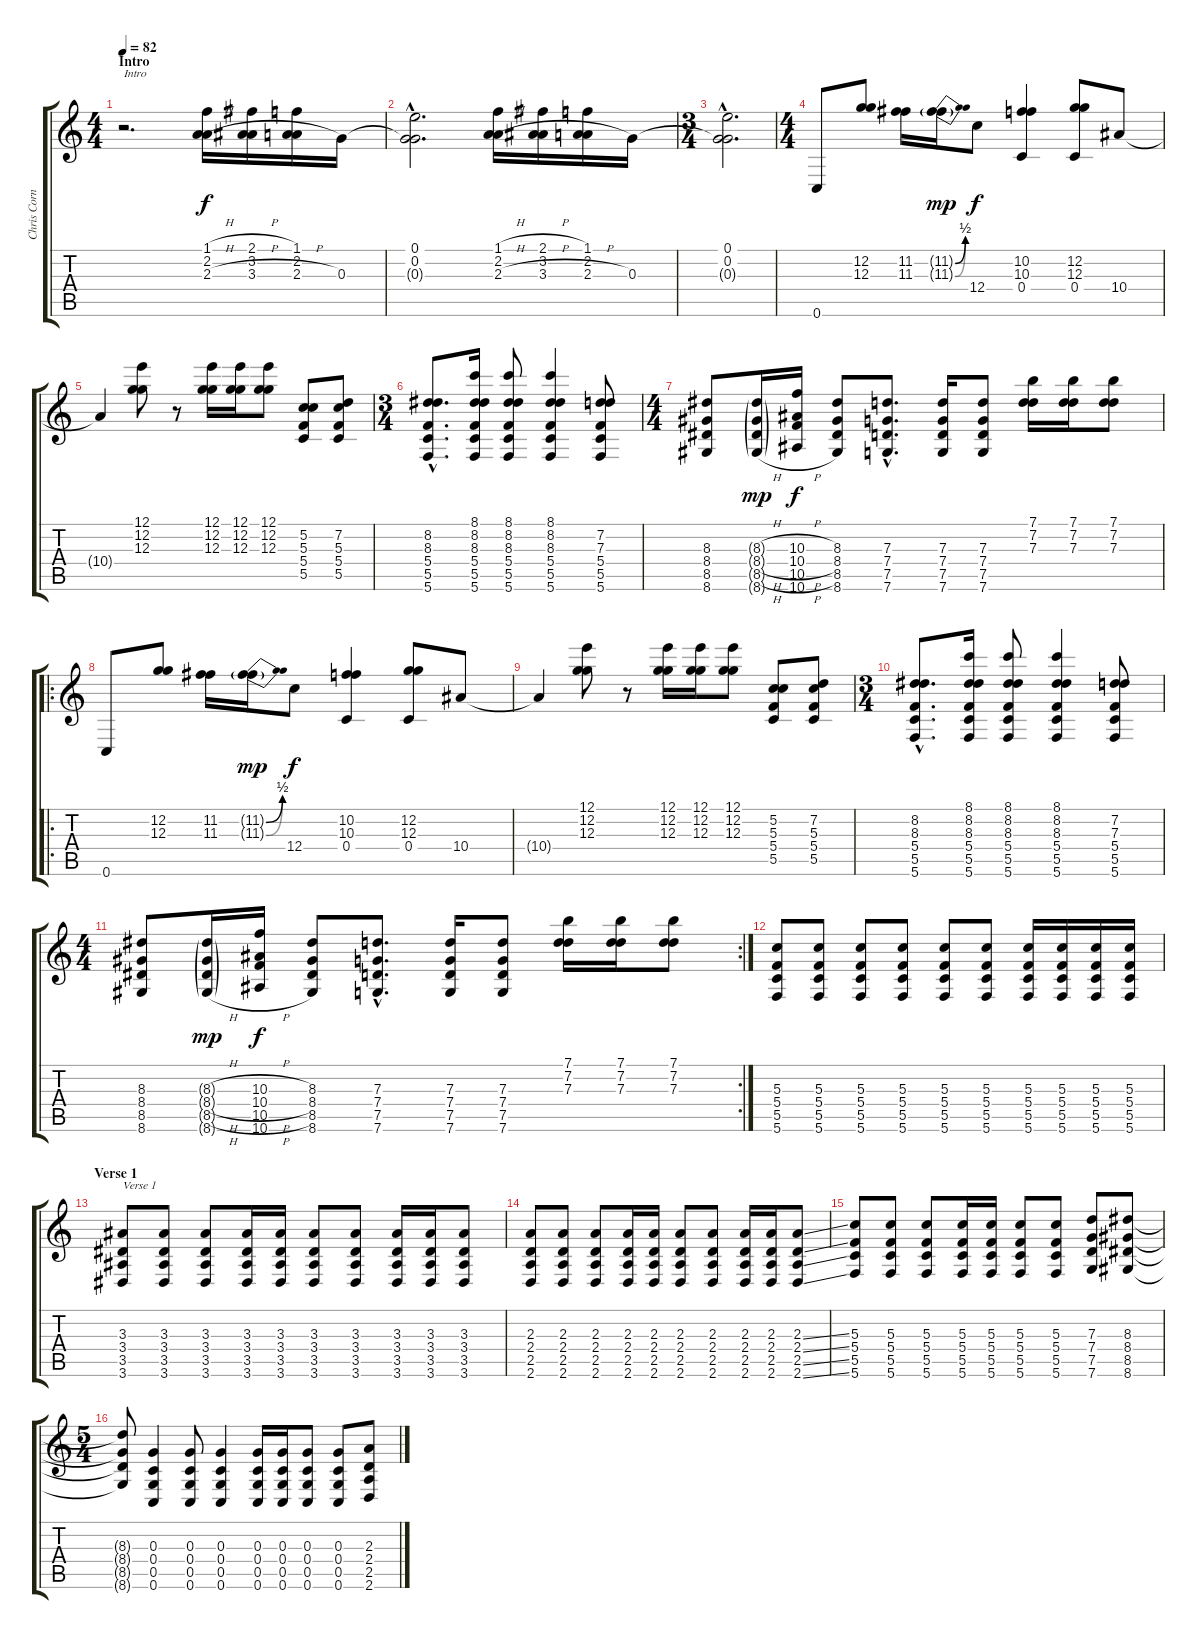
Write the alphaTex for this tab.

\track ("Chris Cornell" "Chris Corn") {instrument acousticguitarsteel}
\staff {score tabs}
\tuning (E4 G3 G3 C3 G2 C2) {hide}
\ts (4 4)
\section ("" "Intro")
\tempo 82
\clef g2
\ks c
r.2{d txt "Intro" dy f instrument acousticguitarsteel} (1.1{h} 2.2{h} 2.3{h}).16 (2.1{h} 3.2{h} 3.3{h}).16 (1.1 2.2 2.3{h}).16 0.3.16 |
(0.1{hac} 0.2{hac} 0.3{hac t}).2{d} (1.1{h} 2.2{h} 2.3{h}).16 (2.1{h} 3.2{h} 3.3{h}).16 (1.1 2.2 2.3{h}).16 0.3.16 |
\ts (3 4)
(0.1{hac} 0.2{hac} 0.3{hac t}).2{d} |
\ts (4 4)
0.6.8 (12.2 12.3).8 (11.2 11.3).16 (11.2{be (bend 0 0 60 2) g} 11.3{be (bend 0 0 60 2) g}).16{dy mp} 12.4.8{dy f} (10.2 10.3 0.4).4 (12.2 12.3 0.4).8 10.4.8 |
10.4{t}.4 (12.1 12.2 12.3).8 r.8 (12.1 12.2 12.3).16 (12.1 12.2 12.3).16 (12.1 12.2 12.3).8 (5.2 5.3 5.4 5.5).8 (7.2 5.3 5.4 5.5).8 |
\ts (3 4)
(8.2{hac} 8.3{hac} 5.4{hac} 5.5{hac} 5.6{hac}).8{d} (8.1 8.2 8.3 5.4 5.5 5.6).16 (8.1 8.2 8.3 5.4 5.5 5.6).8 (8.1 8.2 8.3 5.4 5.5 5.6).4 (7.2 7.3 5.4 5.5 5.6).8 |
\ts (4 4)
(8.3 8.4 8.5 8.6).8 (8.3{h g} 8.4{h g} 8.5{h g} 8.6{h g}).16{dy mp} (10.3{h} 10.4{h} 10.5{h} 10.6{h}).16{dy f} (8.3 8.4 8.5 8.6).8 (7.3{hac} 7.4{hac} 7.5{hac} 7.6{hac}).8{d} (7.3 7.4 7.5 7.6).16 (7.3 7.4 7.5 7.6).8 (7.1 7.2 7.3).16 (7.1 7.2 7.3).16 (7.1 7.2 7.3).8 |
\ro
0.6.8 (12.2 12.3).8 (11.2 11.3).16 (11.2{be (bend 0 0 60 2) g} 11.3{be (bend 0 0 60 2) g}).16{dy mp} 12.4.8{dy f} (10.2 10.3 0.4).4 (12.2 12.3 0.4).8 10.4.8 |
10.4{t}.4 (12.1 12.2 12.3).8 r.8 (12.1 12.2 12.3).16 (12.1 12.2 12.3).16 (12.1 12.2 12.3).8 (5.2 5.3 5.4 5.5).8 (7.2 5.3 5.4 5.5).8 |
\ts (3 4)
(8.2{hac} 8.3{hac} 5.4{hac} 5.5{hac} 5.6{hac}).8{d} (8.1 8.2 8.3 5.4 5.5 5.6).16 (8.1 8.2 8.3 5.4 5.5 5.6).8 (8.1 8.2 8.3 5.4 5.5 5.6).4 (7.2 7.3 5.4 5.5 5.6).8 |
\rc 2
\ts (4 4)
(8.3 8.4 8.5 8.6).8 (8.3{h g} 8.4{h g} 8.5{h g} 8.6{h g}).16{dy mp} (10.3{h} 10.4{h} 10.5{h} 10.6{h}).16{dy f} (8.3 8.4 8.5 8.6).8 (7.3{hac} 7.4{hac} 7.5{hac} 7.6{hac}).8{d} (7.3 7.4 7.5 7.6).16 (7.3 7.4 7.5 7.6).8 (7.1 7.2 7.3).16 (7.1 7.2 7.3).16 (7.1 7.2 7.3).8 |
(5.3 5.4 5.5 5.6).8 (5.3 5.4 5.5 5.6).8 (5.3 5.4 5.5 5.6).8 (5.3 5.4 5.5 5.6).8 (5.3 5.4 5.5 5.6).8 (5.3 5.4 5.5 5.6).8 (5.3 5.4 5.5 5.6).16 (5.3 5.4 5.5 5.6).16 (5.3 5.4 5.5 5.6).16 (5.3 5.4 5.5 5.6).16 |
\section ("" "Verse 1")
(3.3 3.4 3.5 3.6).8{txt "Verse 1"} (3.3 3.4 3.5 3.6).8 (3.3 3.4 3.5 3.6).8 (3.3 3.4 3.5 3.6).16 (3.3 3.4 3.5 3.6).16 (3.3 3.4 3.5 3.6).8 (3.3 3.4 3.5 3.6).8 (3.3 3.4 3.5 3.6).16 (3.3 3.4 3.5 3.6).16 (3.3 3.4 3.5 3.6).8 |
(2.3 2.4 2.5 2.6).8 (2.3 2.4 2.5 2.6).8 (2.3 2.4 2.5 2.6).8 (2.3 2.4 2.5 2.6).16 (2.3 2.4 2.5 2.6).16 (2.3 2.4 2.5 2.6).8 (2.3 2.4 2.5 2.6).8 (2.3 2.4 2.5 2.6).16 (2.3 2.4 2.5 2.6).16 (2.3{ss} 2.4{ss} 2.5{ss} 2.6{ss}).8 |
(5.3 5.4 5.5 5.6).8 (5.3 5.4 5.5 5.6).8 (5.3 5.4 5.5 5.6).8 (5.3 5.4 5.5 5.6).16 (5.3 5.4 5.5 5.6).16 (5.3 5.4 5.5 5.6).8 (5.3 5.4 5.5 5.6).8 (7.3 7.4 7.5 7.6).8 (8.3 8.4 8.5 8.6).8 |
\ts (5 4)
(8.3{t} 8.4{t} 8.5{t} 8.6{t}).8 (0.3 0.4 0.5 0.6).4 (0.3 0.4 0.5 0.6).8 (0.3 0.4 0.5 0.6).4 (0.3 0.4 0.5 0.6).16 (0.3 0.4 0.5 0.6).16 (0.3 0.4 0.5 0.6).8 (0.3 0.4 0.5 0.6).8 (2.3 2.4 2.5 2.6).8
